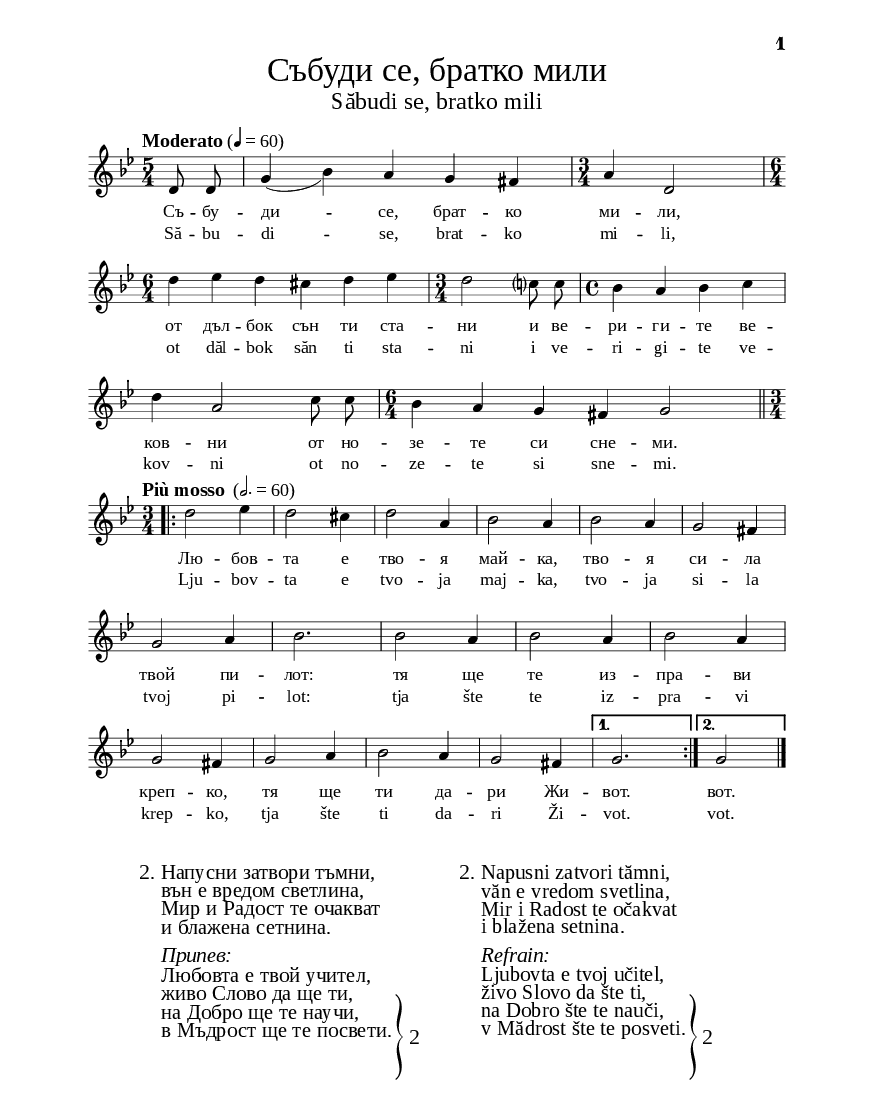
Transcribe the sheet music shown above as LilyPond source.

\version "2.24.3"

% include paper part and global functions
\include "include/globals.ily"

"rightBraces025" = \markup {
  \column {
    % repeat braces
    \translate #'(0 . -21.7 )
    \right-brace #41

  }
  \column {
    % repeat numbers


    \translate #'(0 . -22.6 )
    2

  }
}


\bookpart {
  \label #'ref025
  \tocItem \markup "Събуди се, братко мили – Săbudi se, bratko mili"
  \include "include/bookpart-paper.ily"
  \score {
    \include "include/score-layout.ily"

    \new Voice \absolute {
      \clef treble
      \key g \minor
      \time 5/4
      \tempoFunc "Moderato" 4 "60"
      \autoBeamOff

      \partial 4
      d'8 d'8 | \slurDown g'4(bes'4) \slurNeutral a'4 g'4 fis'4 | \time 3/4 a'4 d'2 | \time 6/4 \break
      d''4 es''4 d''4 cis''4 d''4 es''4 | \time 3/4 d''2 c''?8 c''8 | \time 4/4 bes'4 a'4 bes'4 c''4 \break
      d''4 a'2 c''8 c''8 | \time 6/4 bes'4 a'4 g'4 fis'4 g'2 | \time 3/4 \break
      \repeat volta 2 {
        \bar ".|:-||"

        \tempoFunc "Più mosso " 2. "60"
        d''2 es''4 | d''2 cis''4| d''2  a'4 | bes'2 a'4 | bes'2 a'4 | g'2 fis'4 | \break
        g'2 a'4 | bes'2. | bes'2 a'4 | bes'2 a'4 | bes'2 a'4| \break
        g'2 fis'4 | g'2 a'4 | bes'2 a'4 | g'2 fis'4 |
      }
      \alternative {
        {
          g'2.|
        }   {
          g'2 \bar "|."
        }
      }

    }

    \addlyrics {
      Съ -- бу -- ди -- се, брат -- ко ми -- ли,
      от дъл -- бок сън ти ста -- ни и ве -- ри -- ги -- те ве --
      ков -- ни от но -- зе -- те си сне -- ми.
      Лю -- бов -- та е тво -- я май -- ка, тво -- я си -- ла
      твой пи -- лот: тя ще те из -- пра -- ви
      креп -- ко, тя ще ти да -- ри Жи -- вот. вот.
    }
    \addlyrics {
      Să -- bu -- di -- se, brat -- ko mi -- li,
      ot dăl -- bok săn ti sta -- ni i ve -- ri -- gi -- te ve --
      kov -- ni ot no -- ze -- te si sne -- mi.
      Lju -- bov -- ta e tvo -- ja maj -- ka, tvo -- ja si -- la
      tvoj pi -- lot: tja šte te iz -- pra -- vi
      krep -- ko, tja šte ti da -- ri Ži -- vot. vot.
    }

    \header {
      title = \titleFunc "Събуди се, братко мили" "Săbudi se, bratko mili"
    }

    \midi{}

  } % score

  \markup \empty-two


  \markup \abs-fontsize #10 {
    \hspace #7
    \override #`(baseline-skip . ,bgCoupletBaselineSkip) % affects space between column lines

    \column {

      \line { 2.  Напусни затвори тъмни, }
      \line {   "   " вън е вредом светлина, }
      \line {   "   " Мир и Радост те очакват }
      \line {   "   " и блажена сетнина. }
      \vspace #0.5
      \line { "   " \italic {Припев: } }
      \line { "   "Любовта е твой учител, }
      \line {   "   " живо Слово да ще ти, }
      \line {   "   " на Добро ще те научи, }
      \line {   "   " в Мъдрост ще те посвети. }

    }
    \"rightBraces025"

    \hspace #5
    \override #`(baseline-skip . ,bgCoupletBaselineSkip) % affects space between column lines
    \column {

      \line { 2.  Napusni zatvori tămni, }
      \line {   "   " văn e vredom svetlina, }
      \line {   "   " Mir i Radost te očakvat }
      \line {   "   " i blažena setnina. }
      \vspace #0.5
      \line { "   " \italic {Refrain: } }
      \line { "   "Ljubovta e tvoj učitel, }
      \line {   "   " živo Slovo da šte ti, }
      \line {   "   " na Dobro šte te nauči, }
      \line {   "   " v Mădrost šte te posveti. }

    } %column
    \"rightBraces025"
  } % markup

  \pageBreak

  \markup \abs-fontsize #10 {
    \hspace #7
    \override #`(baseline-skip . ,bgCoupletBaselineSkip) % affects space between column lines
    \column {


      \line { 3. И на брата си продумай }
      \line {   "   " сладка дума с подтик нов; }
      \line {   "   " ти сърцето му да стоплиш }
      \line {   "   " с твойта искрена любов. }
      \vspace #0.5
      \line { "   " \italic {Припев: } }
      \line { "   "Любовта е твой спасител, }
      \line {   "   " нея в помощ призови: }
      \line {   "   " тя душата ти от гнета }
      \line {   "   " скоро ще освободи. }
    } \"rightBraces025"


    \hspace #5
    \override #`(baseline-skip . ,bgCoupletBaselineSkip) % affects space between column lines
    \column {
      \line { 3. I na brata si produmaj }
      \line {   "   " sladka duma s podtik nov; }
      \line {   "   " ti sărceto mu da stopliš }
      \line {   "   " s tvojta iskrena ljubov. }
      \vspace #0.5
      \line { "   " \italic {Refrain: } }
      \line { "   "Ljubovta e tvoj spasitel, }
      \line {   "   " neja v pomošt prizovi: }
      \line {   "   " tja dušata ti ot gneta }
      \line {   "   " skoro šte osvobodi. }
    } %column
    \"rightBraces025"
  } % markup

  \markup \vspace #3

  % include foreign translation(s) of the song
  \version "2.24.4"

\markup \fill-line { \fontsize #deTitleFontSize "Wache auf, lieber Bruder" }
\markup \null
\markup \null
\markup \abs-fontsize #11 {
   \fill-line {
  \override #`(baseline-skip . ,deCoupletBaselineSkip)

  \column {
    \line { 1. Wache auf, lieber Bruder, }
    \line {   "   " erhebe dich vom tiefen Schlaf}
    \line {   "   " und nimm die jahrhundertealten Ketten}
    \line {   "   " von deinen Füßen ab.}

     \vspace #0.5
    \line { "   " \italic { Refrain:}  }
    \line { "   "Die Liebe ist deine Mutter,}
    \line {   "   "deine Kraft, dein Pilot; }
    \line {   "   " sie wird dich stark aufrichten, }
    \line {   "   " dir Leben schenken. }

    \vspace #0.5
    \line {    2. Verlasse die düsteren Gefängnisse, }
    \line {   "   "draußen ist überall Licht; }
    \line {   "   " Frieden und Freude erwarten dich, }
    \line {   "   " und seliges Danach. }


    \vspace #0.5
    \line { "   " \italic { Refrain:}  }
    \line { "   " Die Liebe ist dein Meister, }
    \line {   "   " auf dass sie dir das lebendige Wort geben wird; }
    \line {   "   " sie wird dich das Gute lehren }
    \line {   "   " und dich in die Weisheit einweihen. }


   \vspace #0.5
    \line { 3. Und sage deinem Bruder, }
    \line {   "   " ein süßes Wort mit neuer Regung; }
    \line {   "   " auf dass du sein Herz erwärmst }
    \line {   "   " mit deiner aufrichtigen Liebe.}

     \vspace #0.5
    \line { "   " \italic { Refrain: } }
    \line {"   "    Die Liebe ist dein Erlöser: }
    \line {   "   " Ruf sie zur Hilfe; }
    \line {   "   " sie wird deine Seele vom Joch}
    \line {   "   " bald befreien.}

  }
   }

}


} % bookpart
